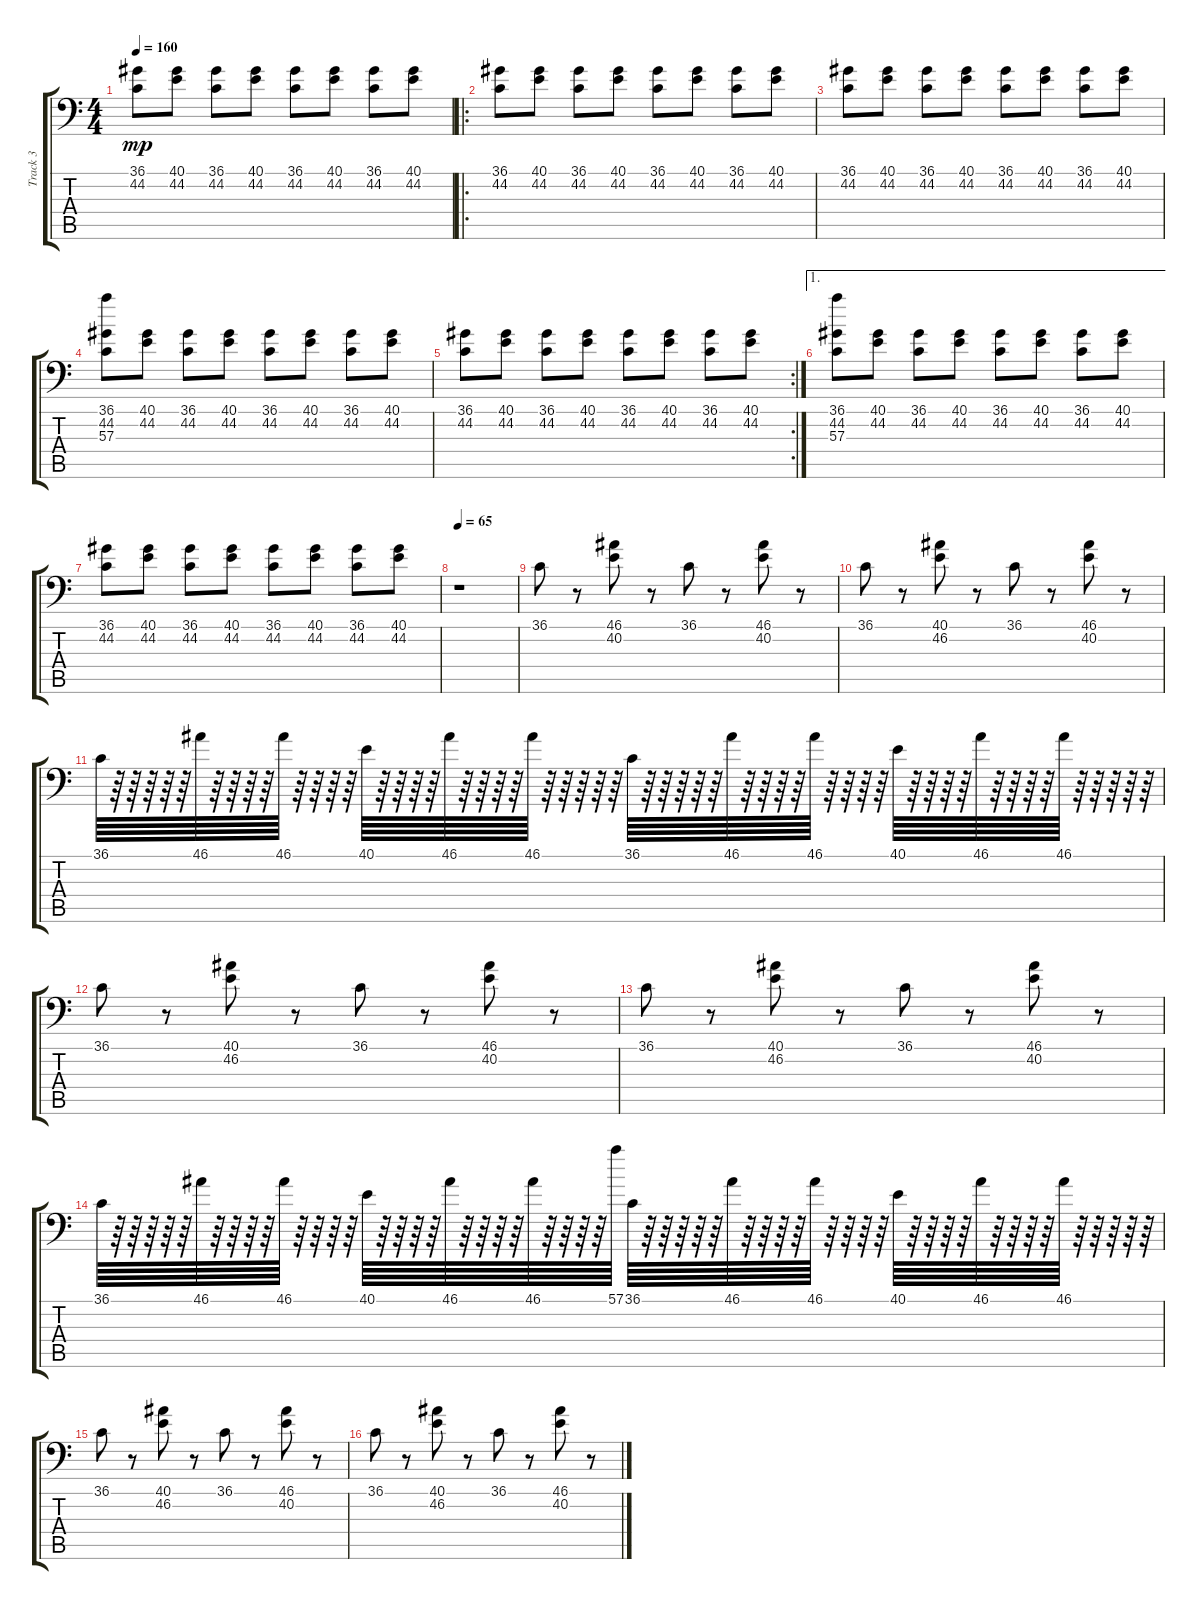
\track ("Track 3" "Track 3") {instrument acousticgrandpiano}
\staff {score tabs}
\tuning (C-1 C-1 C-1 C-1 C-1 C-1) {hide}
\ts (4 4)
\tempo 160
\clef f4
\ks c
(36.1 44.2).8{dy mp} (40.1 44.2).8 (36.1 44.2).8 (40.1 44.2).8 (36.1 44.2).8 (40.1 44.2).8 (36.1 44.2).8 (40.1 44.2).8 |
\ro
(36.1 44.2).8 (40.1 44.2).8 (36.1 44.2).8 (40.1 44.2).8 (36.1 44.2).8 (40.1 44.2).8 (36.1 44.2).8 (40.1 44.2).8 |
(36.1 44.2).8 (40.1 44.2).8 (36.1 44.2).8 (40.1 44.2).8 (36.1 44.2).8 (40.1 44.2).8 (36.1 44.2).8 (40.1 44.2).8 |
(36.1 44.2 57.3).8 (40.1 44.2).8 (36.1 44.2).8 (40.1 44.2).8 (36.1 44.2).8 (40.1 44.2).8 (36.1 44.2).8 (40.1 44.2).8 |
\rc 2
(36.1 44.2).8 (40.1 44.2).8 (36.1 44.2).8 (40.1 44.2).8 (36.1 44.2).8 (40.1 44.2).8 (36.1 44.2).8 (40.1 44.2).8 |
\ae 1
(36.1 44.2 57.3).8 (40.1 44.2).8 (36.1 44.2).8 (40.1 44.2).8 (36.1 44.2).8 (40.1 44.2).8 (36.1 44.2).8 (40.1 44.2).8 |
(36.1 44.2).8 (40.1 44.2).8 (36.1 44.2).8 (40.1 44.2).8 (36.1 44.2).8 (40.1 44.2).8 (36.1 44.2).8 (40.1 44.2).8 |
\tempo 65
r.1 |
36.1.8 r.8 (46.1 40.2).8 r.8 36.1.8 r.8 (46.1 40.2).8 r.8 |
36.1.8 r.8 (40.1 46.2).8 r.8 36.1.8 r.8 (46.1 40.2).8 r.8 |
36.1.64 r.64 r.64 r.64 r.64 r.64 46.1.64 r.64 r.64 r.64 r.64 46.1.64 r.64 r.64 r.64 r.64 40.1.64 r.64 r.64 r.64 r.64 46.1.64 r.64 r.64 r.64 r.64 46.1.64 r.64 r.64 r.64 r.64 r.64 36.1.64 r.64 r.64 r.64 r.64 r.64 46.1.64 r.64 r.64 r.64 r.64 46.1.64 r.64 r.64 r.64 r.64 40.1.64 r.64 r.64 r.64 r.64 46.1.64 r.64 r.64 r.64 r.64 46.1.64 r.64 r.64 r.64 r.64 r.64 |
36.1.8 r.8 (40.1 46.2).8 r.8 36.1.8 r.8 (46.1 40.2).8 r.8 |
36.1.8 r.8 (40.1 46.2).8 r.8 36.1.8 r.8 (46.1 40.2).8 r.8 |
36.1.64 r.64 r.64 r.64 r.64 r.64 46.1.64 r.64 r.64 r.64 r.64 46.1.64 r.64 r.64 r.64 r.64 40.1.64 r.64 r.64 r.64 r.64 46.1.64 r.64 r.64 r.64 r.64 46.1.64 r.64 r.64 r.64 r.64 57.1.64 36.1.64 r.64 r.64 r.64 r.64 r.64 46.1.64 r.64 r.64 r.64 r.64 46.1.64 r.64 r.64 r.64 r.64 40.1.64 r.64 r.64 r.64 r.64 46.1.64 r.64 r.64 r.64 r.64 46.1.64 r.64 r.64 r.64 r.64 r.64 |
36.1.8 r.8 (40.1 46.2).8 r.8 36.1.8 r.8 (46.1 40.2).8 r.8 |
36.1.8 r.8 (40.1 46.2).8 r.8 36.1.8 r.8 (46.1 40.2).8 r.8
